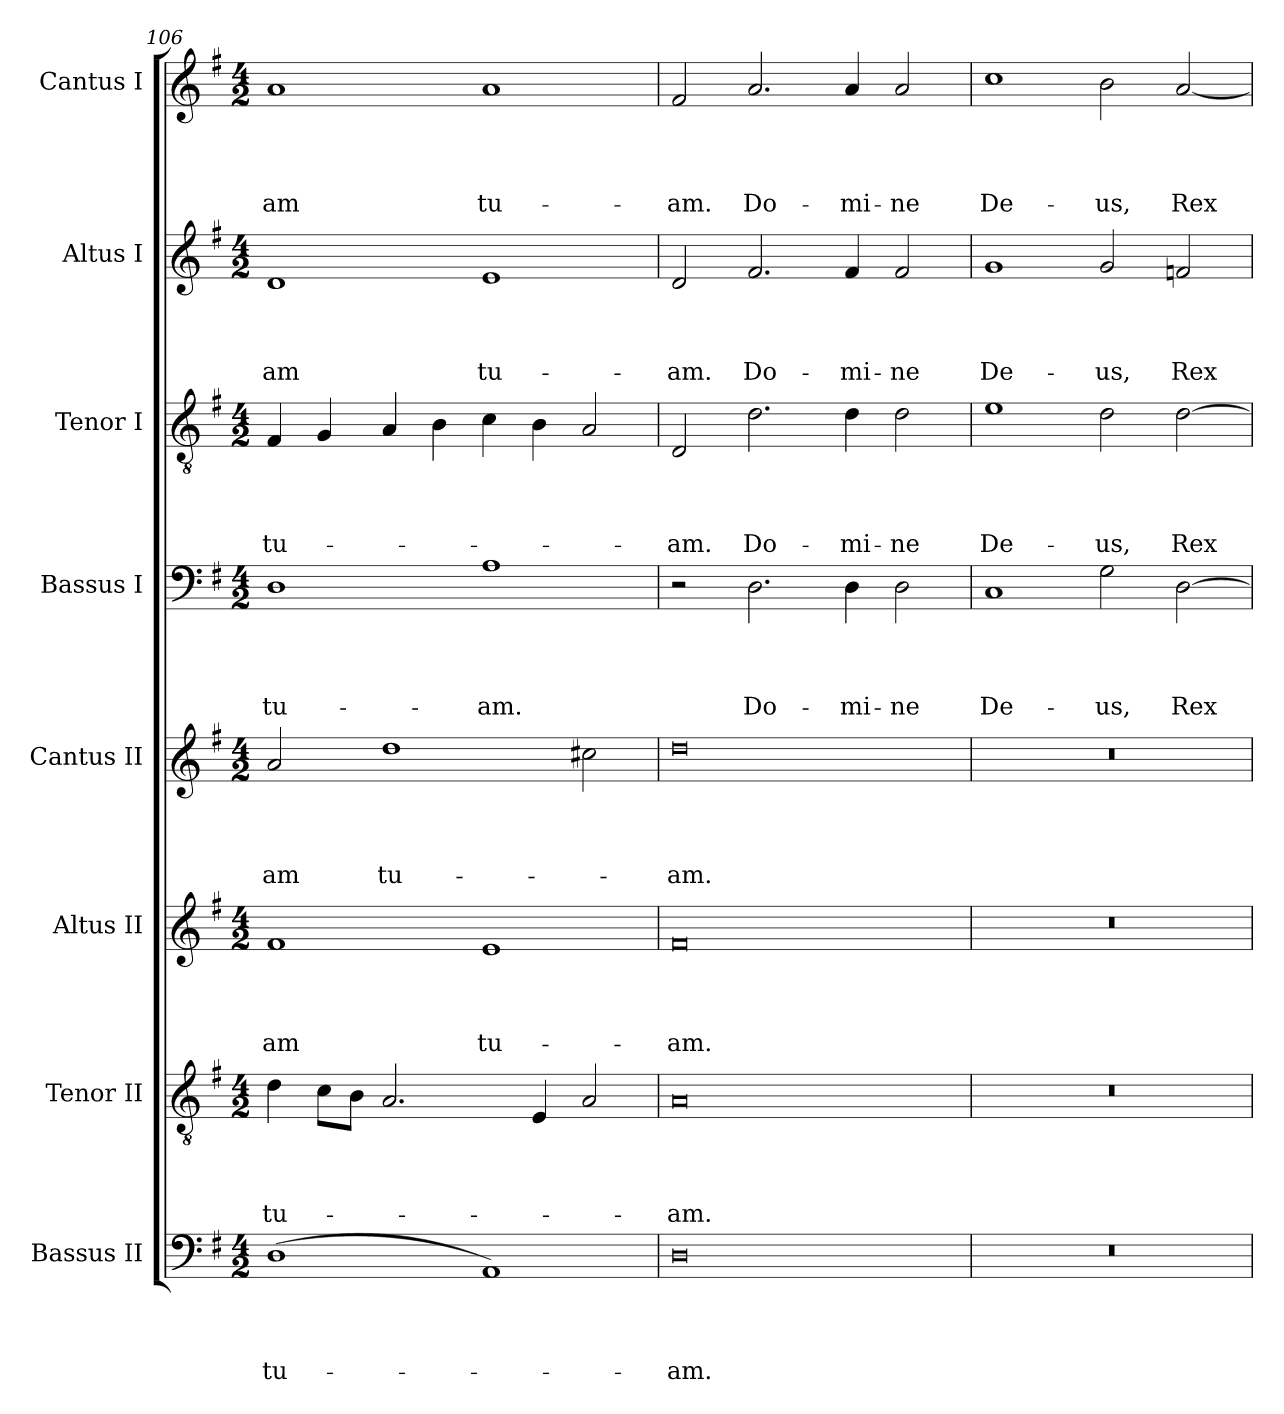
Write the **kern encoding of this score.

**kern	**text	**text	**text	**text	**kern	**text	**text	**text	**text	**kern	**text	**text	**text	**text	**kern	**text	**text	**text	**text	**kern	**text	**text	**text	**text	**kern	**text	**text	**text	**text	**kern	**text	**text	**text	**text	**kern	**text	**text	**text	**text
*part8	*part8	*part8	*part8	*part8	*part7	*part7	*part7	*part7	*part7	*part6	*part6	*part6	*part6	*part6	*part5	*part5	*part5	*part5	*part5	*part4	*part4	*part4	*part4	*part4	*part3	*part3	*part3	*part3	*part3	*part2	*part2	*part2	*part2	*part2	*part1	*part1	*part1	*part1	*part1
*staff8	*staff8	*staff8	*staff8	*staff8	*staff7	*staff7	*staff7	*staff7	*staff7	*staff6	*staff6	*staff6	*staff6	*staff6	*staff5	*staff5	*staff5	*staff5	*staff5	*staff4	*staff4	*staff4	*staff4	*staff4	*staff3	*staff3	*staff3	*staff3	*staff3	*staff2	*staff2	*staff2	*staff2	*staff2	*staff1	*staff1	*staff1	*staff1	*staff1
*I"Bassus II	*	*	*	*	*I"Tenor II	*	*	*	*	*I"Altus II	*	*	*	*	*I"Cantus II	*	*	*	*	*I"Bassus I	*	*	*	*	*I"Tenor I	*	*	*	*	*I"Altus I	*	*	*	*	*I"Cantus I	*	*	*	*
*I'B II	*	*	*	*	*I'T II	*	*	*	*	*I'A II	*	*	*	*	*I'C II	*	*	*	*	*I'B I	*	*	*	*	*I'T I	*	*	*	*	*I'A I	*	*	*	*	*I'C I	*	*	*	*
*clefF4	*	*	*	*	*clefGv2	*	*	*	*	*clefG2	*	*	*	*	*clefG2	*	*	*	*	*clefF4	*	*	*	*	*clefGv2	*	*	*	*	*clefG2	*	*	*	*	*clefG2	*	*	*	*
*k[f#]	*	*	*	*	*k[f#]	*	*	*	*	*k[f#]	*	*	*	*	*k[f#]	*	*	*	*	*k[f#]	*	*	*	*	*k[f#]	*	*	*	*	*k[f#]	*	*	*	*	*k[f#]	*	*	*	*
*G:	*	*	*	*	*G:	*	*	*	*	*G:	*	*	*	*	*G:	*	*	*	*	*G:	*	*	*	*	*G:	*	*	*	*	*G:	*	*	*	*	*G:	*	*	*	*
*M4/2	*	*	*	*	*M4/2	*	*	*	*	*M4/2	*	*	*	*	*M4/2	*	*	*	*	*M4/2	*	*	*	*	*M4/2	*	*	*	*	*M4/2	*	*	*	*	*M4/2	*	*	*	*
=106	=106	=106	=106	=106	=106	=106	=106	=106	=106	=106	=106	=106	=106	=106	=106	=106	=106	=106	=106	=106	=106	=106	=106	=106	=106	=106	=106	=106	=106	=106	=106	=106	=106	=106	=106	=106	=106	=106	=106
!	!	!	!	!LO:LY:b	!	!	!	!	!	!	!	!	!	!	!	!	!	!	!	!	!	!	!	!	!	!	!	!	!	!	!	!	!	!	!	!	!	!	!
!	!	!	!	!	!	!	!	!	!LO:LY:b	!	!	!	!	!	!	!	!	!	!	!	!	!	!	!	!	!	!	!	!	!	!	!	!	!	!	!	!	!	!
!	!	!	!	!	!	!	!	!	!	!	!	!	!	!LO:LY:b	!	!	!	!	!	!	!	!	!	!	!	!	!	!	!	!	!	!	!	!	!	!	!	!	!
!	!	!	!	!	!	!	!	!	!	!	!	!	!	!	!	!	!	!	!LO:LY:b	!	!	!	!	!	!	!	!	!	!	!	!	!	!	!	!	!	!	!	!
!	!	!	!	!	!	!	!	!	!	!	!	!	!	!	!	!	!	!	!	!	!	!	!	!LO:LY:b	!	!	!	!	!	!	!	!	!	!	!	!	!	!	!
!	!	!	!	!	!	!	!	!	!	!	!	!	!	!	!	!	!	!	!	!	!	!	!	!	!	!	!	!	!LO:LY:b	!	!	!	!	!	!	!	!	!	!
!	!	!	!	!	!	!	!	!	!	!	!	!	!	!	!	!	!	!	!	!	!	!	!	!	!	!	!	!	!	!	!	!	!	!LO:LY:b	!	!	!	!	!
!	!	!	!	!	!	!	!	!	!	!	!	!	!	!	!	!	!	!	!	!	!	!	!	!	!	!	!	!	!	!	!	!	!	!	!	!	!	!	!LO:LY:b
(>1D	.	.	.	tu-	4d\	.	.	.	tu-	1f#	.	.	.	-am	2a/	.	.	.	-am	1D	.	.	.	tu-	4F#/	.	.	.	tu-	1d	.	.	.	-am	1a	.	.	.	-am
.	.	.	.	.	8c\L	.	.	.	.	.	.	.	.	.	.	.	.	.	.	.	.	.	.	.	4G/	.	.	.	.	.	.	.	.	.	.	.	.	.	.
.	.	.	.	.	8B\J	.	.	.	.	.	.	.	.	.	.	.	.	.	.	.	.	.	.	.	.	.	.	.	.	.	.	.	.	.	.	.	.	.	.
!	!	!	!	!	!	!	!	!	!	!	!	!	!	!	!	!	!	!	!LO:LY:b	!	!	!	!	!	!	!	!	!	!	!	!	!	!	!	!	!	!	!	!
.	.	.	.	.	2.A/	.	.	.	.	.	.	.	.	.	1dd	.	.	.	tu-	.	.	.	.	.	4A/	.	.	.	.	.	.	.	.	.	.	.	.	.	.
.	.	.	.	.	.	.	.	.	.	.	.	.	.	.	.	.	.	.	.	.	.	.	.	.	4B\	.	.	.	.	.	.	.	.	.	.	.	.	.	.
!	!	!	!	!	!	!	!	!	!	!	!	!	!	!LO:LY:b	!	!	!	!	!	!	!	!	!	!	!	!	!	!	!	!	!	!	!	!	!	!	!	!	!
!	!	!	!	!	!	!	!	!	!	!	!	!	!	!	!	!	!	!	!	!	!	!	!	!LO:LY:b	!	!	!	!	!	!	!	!	!	!	!	!	!	!	!
!	!	!	!	!	!	!	!	!	!	!	!	!	!	!	!	!	!	!	!	!	!	!	!	!	!	!	!	!	!	!	!	!	!	!LO:LY:b	!	!	!	!	!
!	!	!	!	!	!	!	!	!	!	!	!	!	!	!	!	!	!	!	!	!	!	!	!	!	!	!	!	!	!	!	!	!	!	!	!	!	!	!	!LO:LY:b
1AA)	.	.	.	.	.	.	.	.	.	1e	.	.	.	tu-	.	.	.	.	.	1A	.	.	.	-am.	4c\	.	.	.	.	1e	.	.	.	tu-	1a	.	.	.	tu-
.	.	.	.	.	4E/	.	.	.	.	.	.	.	.	.	.	.	.	.	.	.	.	.	.	.	4B\	.	.	.	.	.	.	.	.	.	.	.	.	.	.
.	.	.	.	.	2A/	.	.	.	.	.	.	.	.	.	2cc#X\	.	.	.	.	.	.	.	.	.	2A/	.	.	.	.	.	.	.	.	.	.	.	.	.	.
=107	=107	=107	=107	=107	=107	=107	=107	=107	=107	=107	=107	=107	=107	=107	=107	=107	=107	=107	=107	=107	=107	=107	=107	=107	=107	=107	=107	=107	=107	=107	=107	=107	=107	=107	=107	=107	=107	=107	=107
!	!	!	!	!LO:LY:b	!	!	!	!	!	!	!	!	!	!	!	!	!	!	!	!	!	!	!	!	!	!	!	!	!	!	!	!	!	!	!	!	!	!	!
!	!	!	!	!	!	!	!	!	!LO:LY:b	!	!	!	!	!	!	!	!	!	!	!	!	!	!	!	!	!	!	!	!	!	!	!	!	!	!	!	!	!	!
!	!	!	!	!	!	!	!	!	!	!	!	!	!	!LO:LY:b	!	!	!	!	!	!	!	!	!	!	!	!	!	!	!	!	!	!	!	!	!	!	!	!	!
!	!	!	!	!	!	!	!	!	!	!	!	!	!	!	!	!	!	!	!LO:LY:b	!	!	!	!	!	!	!	!	!	!	!	!	!	!	!	!	!	!	!	!
!	!	!	!	!	!	!	!	!	!	!	!	!	!	!	!	!	!	!	!	!	!	!	!	!	!	!	!	!	!LO:LY:b	!	!	!	!	!	!	!	!	!	!
!	!	!	!	!	!	!	!	!	!	!	!	!	!	!	!	!	!	!	!	!	!	!	!	!	!	!	!	!	!	!	!	!	!	!LO:LY:b	!	!	!	!	!
!	!	!	!	!	!	!	!	!	!	!	!	!	!	!	!	!	!	!	!	!	!	!	!	!	!	!	!	!	!	!	!	!	!	!	!	!	!	!	!LO:LY:b
0D	.	.	.	-am.	0A	.	.	.	-am.	0f#	.	.	.	-am.	0dd	.	.	.	-am.	2r	.	.	.	.	2D/	.	.	.	-am.	2d/	.	.	.	-am.	2f#/	.	.	.	-am.
!	!	!	!	!	!	!	!	!	!	!	!	!	!	!	!	!	!	!	!	!	!	!	!	!LO:LY:b	!	!	!	!	!	!	!	!	!	!	!	!	!	!	!
!	!	!	!	!	!	!	!	!	!	!	!	!	!	!	!	!	!	!	!	!	!	!	!	!	!	!	!	!	!LO:LY:b	!	!	!	!	!	!	!	!	!	!
!	!	!	!	!	!	!	!	!	!	!	!	!	!	!	!	!	!	!	!	!	!	!	!	!	!	!	!	!	!	!	!	!	!	!LO:LY:b	!	!	!	!	!
!	!	!	!	!	!	!	!	!	!	!	!	!	!	!	!	!	!	!	!	!	!	!	!	!	!	!	!	!	!	!	!	!	!	!	!	!	!	!	!LO:LY:b
.	.	.	.	.	.	.	.	.	.	.	.	.	.	.	.	.	.	.	.	2.D\	.	.	.	Do-	2.d\	.	.	.	Do-	2.f#/	.	.	.	Do-	2.a/	.	.	.	Do-
!	!	!	!	!	!	!	!	!	!	!	!	!	!	!	!	!	!	!	!	!	!	!	!	!LO:LY:b	!	!	!	!	!	!	!	!	!	!	!	!	!	!	!
!	!	!	!	!	!	!	!	!	!	!	!	!	!	!	!	!	!	!	!	!	!	!	!	!	!	!	!	!	!LO:LY:b	!	!	!	!	!	!	!	!	!	!
!	!	!	!	!	!	!	!	!	!	!	!	!	!	!	!	!	!	!	!	!	!	!	!	!	!	!	!	!	!	!	!	!	!	!LO:LY:b	!	!	!	!	!
!	!	!	!	!	!	!	!	!	!	!	!	!	!	!	!	!	!	!	!	!	!	!	!	!	!	!	!	!	!	!	!	!	!	!	!	!	!	!	!LO:LY:b
.	.	.	.	.	.	.	.	.	.	.	.	.	.	.	.	.	.	.	.	4D\	.	.	.	-mi-	4d\	.	.	.	-mi-	4f#/	.	.	.	-mi-	4a/	.	.	.	-mi-
!	!	!	!	!	!	!	!	!	!	!	!	!	!	!	!	!	!	!	!	!	!	!	!	!LO:LY:b	!	!	!	!	!	!	!	!	!	!	!	!	!	!	!
!	!	!	!	!	!	!	!	!	!	!	!	!	!	!	!	!	!	!	!	!	!	!	!	!	!	!	!	!	!LO:LY:b	!	!	!	!	!	!	!	!	!	!
!	!	!	!	!	!	!	!	!	!	!	!	!	!	!	!	!	!	!	!	!	!	!	!	!	!	!	!	!	!	!	!	!	!	!LO:LY:b	!	!	!	!	!
!	!	!	!	!	!	!	!	!	!	!	!	!	!	!	!	!	!	!	!	!	!	!	!	!	!	!	!	!	!	!	!	!	!	!	!	!	!	!	!LO:LY:b
.	.	.	.	.	.	.	.	.	.	.	.	.	.	.	.	.	.	.	.	2D\	.	.	.	-ne	2d\	.	.	.	-ne	2f#/	.	.	.	-ne	2a/	.	.	.	-ne
!!LO:LB:g=z
=108	=108	=108	=108	=108	=108	=108	=108	=108	=108	=108	=108	=108	=108	=108	=108	=108	=108	=108	=108	=108	=108	=108	=108	=108	=108	=108	=108	=108	=108	=108	=108	=108	=108	=108	=108	=108	=108	=108	=108
!	!	!	!	!	!	!	!	!	!	!	!	!	!	!	!	!	!	!	!	!	!	!	!	!LO:LY:b	!	!	!	!	!	!	!	!	!	!	!	!	!	!	!
!	!	!	!	!	!	!	!	!	!	!	!	!	!	!	!	!	!	!	!	!	!	!	!	!	!	!	!	!	!LO:LY:b	!	!	!	!	!	!	!	!	!	!
!	!	!	!	!	!	!	!	!	!	!	!	!	!	!	!	!	!	!	!	!	!	!	!	!	!	!	!	!	!	!	!	!	!	!LO:LY:b	!	!	!	!	!
!	!	!	!	!	!	!	!	!	!	!	!	!	!	!	!	!	!	!	!	!	!	!	!	!	!	!	!	!	!	!	!	!	!	!	!	!	!	!	!LO:LY:b
0r	.	.	.	.	0r	.	.	.	.	0r	.	.	.	.	0r	.	.	.	.	1C	.	.	.	De-	1e	.	.	.	De-	1g	.	.	.	De-	1cc	.	.	.	De-
!	!	!	!	!	!	!	!	!	!	!	!	!	!	!	!	!	!	!	!	!	!	!	!	!LO:LY:b	!	!	!	!	!	!	!	!	!	!	!	!	!	!	!
!	!	!	!	!	!	!	!	!	!	!	!	!	!	!	!	!	!	!	!	!	!	!	!	!	!	!	!	!	!LO:LY:b	!	!	!	!	!	!	!	!	!	!
!	!	!	!	!	!	!	!	!	!	!	!	!	!	!	!	!	!	!	!	!	!	!	!	!	!	!	!	!	!	!	!	!	!	!LO:LY:b	!	!	!	!	!
!	!	!	!	!	!	!	!	!	!	!	!	!	!	!	!	!	!	!	!	!	!	!	!	!	!	!	!	!	!	!	!	!	!	!	!	!	!	!	!LO:LY:b
.	.	.	.	.	.	.	.	.	.	.	.	.	.	.	.	.	.	.	.	2G\	.	.	.	-us,	2d\	.	.	.	-us,	2g/	.	.	.	-us,	2b\	.	.	.	-us,
!	!	!	!	!	!	!	!	!	!	!	!	!	!	!	!	!	!	!	!	!	!	!	!	!LO:LY:b	!	!	!	!	!	!	!	!	!	!	!	!	!	!	!
!	!	!	!	!	!	!	!	!	!	!	!	!	!	!	!	!	!	!	!	!	!	!	!	!	!	!	!	!	!LO:LY:b	!	!	!	!	!	!	!	!	!	!
!	!	!	!	!	!	!	!	!	!	!	!	!	!	!	!	!	!	!	!	!	!	!	!	!	!	!	!	!	!	!	!	!	!	!LO:LY:b	!	!	!	!	!
!	!	!	!	!	!	!	!	!	!	!	!	!	!	!	!	!	!	!	!	!	!	!	!	!	!	!	!	!	!	!	!	!	!	!	!	!	!	!	!LO:LY:b
.	.	.	.	.	.	.	.	.	.	.	.	.	.	.	.	.	.	.	.	[2D\	.	.	.	Rex	[2d\	.	.	.	Rex	2fn/	.	.	.	Rex	[2a/	.	.	.	Rex
=	=	=	=	=	=	=	=	=	=	=	=	=	=	=	=	=	=	=	=	=	=	=	=	=	=	=	=	=	=	=	=	=	=	=	=	=	=	=	=
*-	*-	*-	*-	*-	*-	*-	*-	*-	*-	*-	*-	*-	*-	*-	*-	*-	*-	*-	*-	*-	*-	*-	*-	*-	*-	*-	*-	*-	*-	*-	*-	*-	*-	*-	*-	*-	*-	*-	*-
